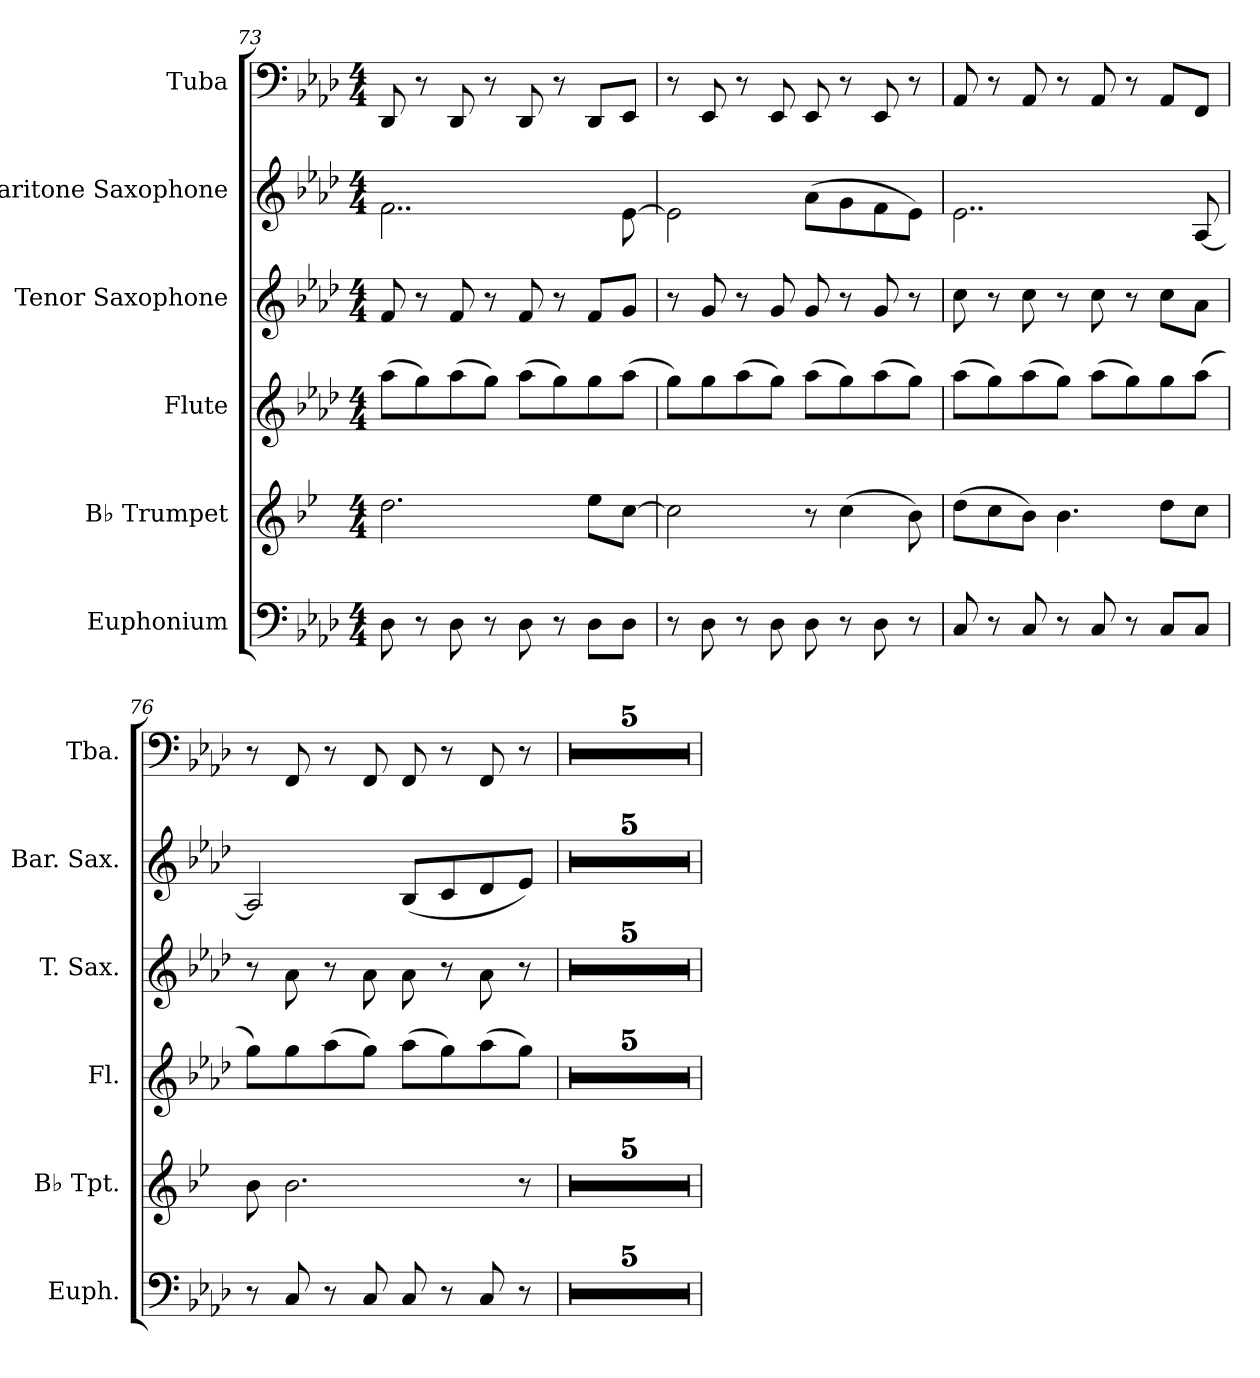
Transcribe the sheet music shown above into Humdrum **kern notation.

**kern	**kern	**kern	**kern	**kern	**kern
*part6	*part5	*part4	*part3	*part2	*part1
*staff6	*staff5	*staff4	*staff3	*staff2	*staff1
*I"Euphonium	*I"B♭ Trumpet	*I"Flute	*I"Tenor Saxophone	*I"Baritone Saxophone	*I"Tuba
*I'Euph.	*I'B♭ Tpt.	*I'Fl.	*I'T. Sax.	*I'Bar. Sax.	*I'Tba.
*clefF4	*clefG2	*clefG2	*clefG2	*clefG2	*clefF4
*	*ITrd1c2	*	*ITrd8c14	*ITrd12c21	*
*k[b-e-a-d-]	*k[b-e-a-d-]	*k[b-e-a-d-]	*k[b-e-a-d-]	*k[b-e-a-d-]	*k[b-e-a-d-]
*M4/4	*M4/4	*M4/4	*M4/4	*M4/4	*M4/4
=73	=73	=73	=73	=73	=73
8D-\	2.cc\	(8aa-\L	8F/	2..F\	8DD-/
8r	.	8gg\)	8r	.	8r
8D-\	.	(8aa-\	8F/	.	8DD-/
8r	.	8gg\J)	8r	.	8r
8D-\	.	(8aa-\L	8F/	.	8DD-/
8r	.	8gg\)	8r	.	8r
8D-\L	8dd-\L	8gg\	8F/L	.	8DD-/L
8D-\J	[8b-\J	(8aa-\J	8G/J	[8E-\	8EE-/J
=74	=74	=74	=74	=74	=74
8r	2b-\]	8gg\L)	8r	2E-\]	8r
8D-\	.	8gg\	8G/	.	8EE-/
8r	.	(8aa-\	8r	.	8r
8D-\	.	8gg\J)	8G/	.	8EE-/
8D-\	8r	(8aa-\L	8G/	(8A-\L	8EE-/
8r	(4b-\	8gg\)	8r	8G\	8r
8D-\	.	(8aa-\	8G/	8F\	8EE-/
8r	8a-\)	8gg\J)	8r	8E-\J)	8r
!!LO:LB:g=z
=75	=75	=75	=75	=75	=75
8C/	(8cc\L	(8aa-\L	8c\	2..E-\	8AA-/
8r	8b-\	8gg\)	8r	.	8r
8C/	8a-\J)	(8aa-\	8c\	.	8AA-/
8r	4.a-\	8gg\J)	8r	.	8r
8C/	.	(8aa-\L	8c\	.	8AA-/
8r	.	8gg\)	8r	.	8r
8C/L	8cc\L	8gg\	8c\L	.	8AA-/L
8C/J	8b-\J	(8aa-\J	8A-\J	[8AA-/	8FF/J
=76	=76	=76	=76	=76	=76
8r	8a-\	8gg\L)	8r	2AA-/]	8r
8C/	2.a-\	8gg\	8A-\	.	8FF/
8r	.	(8aa-\	8r	.	8r
8C/	.	8gg\J)	8A-\	.	8FF/
8C/	.	(8aa-\L	8A-\	(8BB-/L	8FF/
8r	.	8gg\)	8r	8C/	8r
8C/	.	(8aa-\	8A-\	8D-/	8FF/
8r	8r	8gg\J)	8r	8E-/J)	8r
=77	=77	=77	=77	=77	=77
1r	1r	1r	1r	1r	1r
=78	=78	=78	=78	=78	=78
1r	1r	1r	1r	1r	1r
=79	=79	=79	=79	=79	=79
1r	1r	1r	1r	1r	1r
=80	=80	=80	=80	=80	=80
1r	1r	1r	1r	1r	1r
=81	=81	=81	=81	=81	=81
1r	1r	1r	1r	1r	1r
=	=	=	=	=	=
*-	*-	*-	*-	*-	*-
